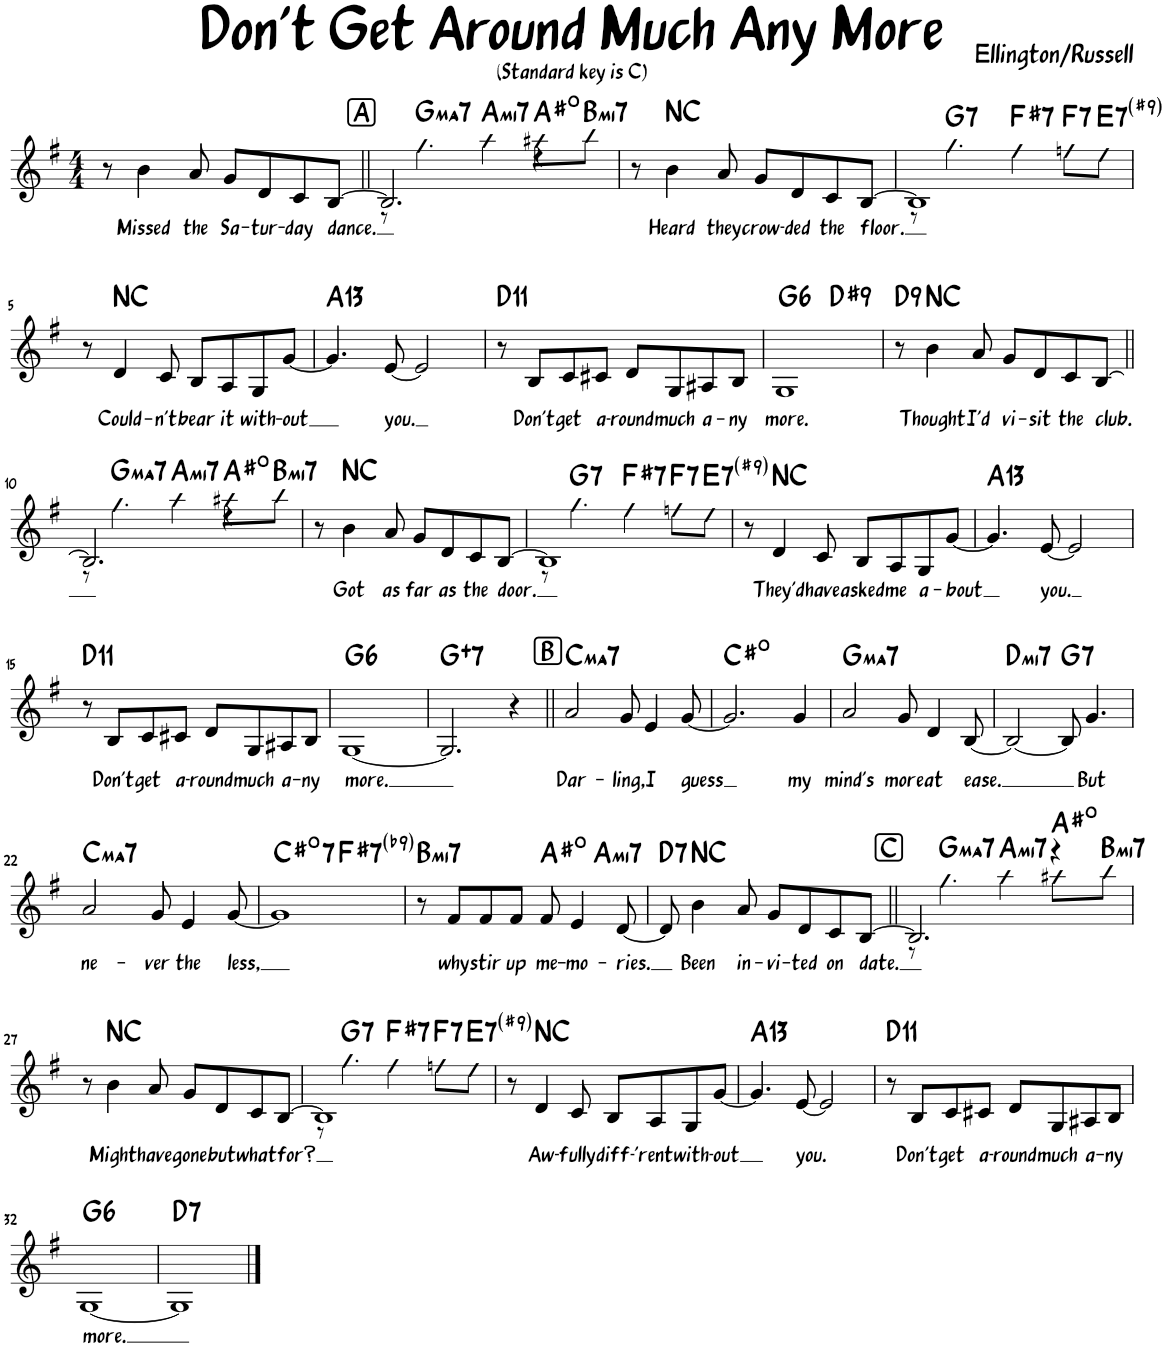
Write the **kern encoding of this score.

**kern	**text	**harte
*part1	*part1	*part1
*staff1	*staff1	*
*I"Piano	*	*
*I'Pno.	*	*
*clefG2	*	*
*k[f#]	*	*
*M4/4	*	*
=1	=1	=1
8r	.	.
!	!LO:LY:b	!
4b\	Missed	.
!	!LO:LY:b	!
8a/	the	.
!	!LO:LY:b	!
8g/L	Sa-	.
!	!LO:LY:b	!
8d/	-tur-	.
!	!LO:LY:b	!
8c/	-day	.
!	!LO:LY:b	!
[8B/J	dance.	.
!!LO:REH:place=s1:a:rj:fs=14:t=A
=2||	=2||	=2||
*^	*	*
2.B/]	8r	.	.
!	!	!	!LO:H:kt=ma7
.	4.gg!\	.	G:maj7
!	!	!	!LO:H:kt=mi7
.	4aa!\	.	A:min7
4r	8aa#X!\L	.	A#:dim
!	!	!	!LO:H:kt=mi7
.	8bb!\J	.	B:min7
*v	*v	*	*
=3	=3	=3
8r	.	.
!	!LO:LY:b	!LO:H:kt=NC
4b\	Heard	N
!	!LO:LY:b	!
8a/	they	.
!	!LO:LY:b	!
8g/L	crow-	.
!	!LO:LY:b	!
8d/	-ded	.
!	!LO:LY:b	!
8c/	the	.
!	!LO:LY:b	!
[8B/J	floor.	.
=4	=4	=4
*^	*	*
1B]	8r	.	.
!	!	!	!LO:H:kt=7
.	4.gg!\	.	G:7
!	!	!	!LO:H:kt=7
.	4ff#!\	.	F#:7
!	!	!	!LO:H:kt=7
.	8ffn!\L	.	F:7
!	!	!	!LO:H:kt=7
.	8ee!\J	.	E:7(#9)
*v	*v	*	*
!!LO:LB:g=z
=5	=5	=5
8r	.	.
!	!LO:LY:b	!LO:H:kt=NC
4d/	Could-	N
!	!LO:LY:b	!
8c/	-n't	.
!	!LO:LY:b	!
8B/L	bear	.
!	!LO:LY:b	!
8A/	it	.
!	!LO:LY:b	!
8G/	with-	.
!	!LO:LY:b	!
[8g/J	-out	.
=6	=6	=6
!	!	!LO:H:kt=13
4.g/]	.	A:9(11,13)
!	!LO:LY:b	!
[8e/	you.	.
2e/]	.	.
=7	=7	=7
!	!	!LO:H:kt=11
8r	.	D:9(11)
!	!LO:LY:b	!
8B/L	Don't	.
!	!LO:LY:b	!
8c/	get	.
!	!LO:LY:b	!
8c#X/J	a-	.
!	!LO:LY:b	!
8d/L	-round	.
!	!LO:LY:b	!
8G/	much	.
!	!LO:LY:b	!
8A#X/	a-	.
!	!LO:LY:b	!
8B/J	-ny	.
=8	=8	=8
!	!LO:LY:b	!LO:H:kt=6
*^	*	*
1G	2ryy	more.	G:maj6
!	!	!	!LO:H:kt=9
.	2ryy	.	D#:9
=9	=9	=9	=9
!	!	!	!LO:H:kt=9
*v	*v	*	*
8r	.	D:9
!	!LO:LY:b	!LO:H:kt=NC
4b\	Thought	N
!	!LO:LY:b	!
8a/	I'd	.
!	!LO:LY:b	!
8g/L	vi-	.
!	!LO:LY:b	!
8d/	-sit	.
!	!LO:LY:b	!
8c/	the	.
!	!LO:LY:b	!
[8B/J	club.	.
!!LO:LB:g=z
=10||	=10||	=10||
*^	*	*
2.B/]	8r	.	.
!	!	!	!LO:H:kt=ma7
.	4.gg!\	.	G:maj7
!	!	!	!LO:H:kt=mi7
.	4aa!\	.	A:min7
4r	8aa#X!\L	.	A#:dim
!	!	!	!LO:H:kt=mi7
.	8bb!\J	.	B:min7
*v	*v	*	*
=11	=11	=11
8r	.	.
!	!LO:LY:b	!LO:H:kt=NC
4b\	Got	N
!	!LO:LY:b	!
8a/	as	.
!	!LO:LY:b	!
8g/L	far	.
!	!LO:LY:b	!
8d/	as	.
!	!LO:LY:b	!
8c/	the	.
!	!LO:LY:b	!
[8B/J	door.	.
=12	=12	=12
*^	*	*
1B]	8r	.	.
!	!	!	!LO:H:kt=7
.	4.gg!\	.	G:7
!	!	!	!LO:H:kt=7
.	4ff#!\	.	F#:7
!	!	!	!LO:H:kt=7
.	8ffn!\L	.	F:7
!	!	!	!LO:H:kt=7
.	8ee!\J	.	E:7(#9)
*v	*v	*	*
=13	=13	=13
8r	.	.
!	!LO:LY:b	!LO:H:kt=NC
4d/	They'd	N
!	!LO:LY:b	!
8c/	have	.
!	!LO:LY:b	!
8B/L	asked	.
!	!LO:LY:b	!
8A/	me	.
!	!LO:LY:b	!
8G/	a-	.
!	!LO:LY:b	!
[8g/J	-bout	.
=14	=14	=14
!	!	!LO:H:kt=13
4.g/]	.	A:9(11,13)
!	!LO:LY:b	!
[8e/	you.	.
2e/]	.	.
!!LO:LB:g=z
=15	=15	=15
!	!	!LO:H:kt=11
8r	.	D:9(11)
!	!LO:LY:b	!
8B/L	Don't	.
!	!LO:LY:b	!
8c/	get	.
!	!LO:LY:b	!
8c#X/J	a-	.
!	!LO:LY:b	!
8d/L	-round	.
!	!LO:LY:b	!
8G/	much	.
!	!LO:LY:b	!
8A#X/	a-	.
!	!LO:LY:b	!
8B/J	-ny	.
=16	=16	=16
!	!LO:LY:b	!LO:H:kt=6
[1G	more.	G:maj6
=17	=17	=17
!	!	!LO:H:kt=7
2.G/]	.	G:aug(b7)
4r	.	.
!!LO:REH:place=s1:a:rj:fs=14:t=B
=18||	=18||	=18||
!	!LO:LY:b	!LO:H:kt=ma7
2a/	Dar-	C:maj7
!	!LO:LY:b	!
8g/	-ling,	.
!	!LO:LY:b	!
4e/	I	.
!	!LO:LY:b	!
[8g/	guess	.
=19	=19	=19
2.g/]	.	C#:dim
!	!LO:LY:b	!
4g/	my	.
=20	=20	=20
!	!LO:LY:b	!LO:H:kt=ma7
2a/	mind's	G:maj7
!	!LO:LY:b	!
8g/	more	.
!	!LO:LY:b	!
4d/	at	.
!	!LO:LY:b	!
[8B/	ease.	.
=21	=21	=21
!	!	!LO:H:kt=mi7
2B/_	.	D:min7
!	!	!LO:H:kt=7
8B/]	.	G:7
!	!LO:LY:b	!
4.g/	But	.
!!LO:LB:g=z
=22	=22	=22
!	!LO:LY:b	!LO:H:kt=ma7
2a/	ne-	C:maj7
!	!LO:LY:b	!
8g/	-ver	.
!	!LO:LY:b	!
4e/	the	.
!	!LO:LY:b	!
[8g/	less,	.
=23	=23	=23
!	!	!LO:H:kt=7
*^	*	*
1g]	2ryy	.	C#:dim7
!	!	!	!LO:H:kt=7
.	2ryy	.	F#:7(b9)
=24	=24	=24	=24
!	!	!	!LO:H:kt=mi7
8r	2.ryy	.	B:min7
!	!	!LO:LY:b	!
8f#/L	.	why	.
!	!	!LO:LY:b	!
8f#/	.	stir	.
!	!	!LO:LY:b	!
8f#/J	.	up	.
!	!	!LO:LY:b	!
8f#/	.	me-	A#:dim
!	!	!LO:LY:b	!
4e/	.	-mo-	.
!	!	!	!LO:H:kt=mi7
.	4ryy	.	A:min7
!	!	!LO:LY:b	!
[8d/	.	-ries.	.
=25	=25	=25	=25
!	!	!	!LO:H:kt=7
*v	*v	*	*
8d/]	.	D:7
!	!LO:LY:b	!LO:H:kt=NC
4b\	Been	N
!	!LO:LY:b	!
8a/	in-	.
!	!LO:LY:b	!
8g/L	-vi-	.
!	!LO:LY:b	!
8d/	-ted	.
!	!LO:LY:b	!
8c/	on	.
!	!LO:LY:b	!
[8B/J	date.	.
!!LO:REH:place=s1:a:rj:fs=14:t=C
=26||	=26||	=26||
*^	*	*
2.B/]	8r	.	.
!	!	!	!LO:H:kt=ma7
.	4.gg!\	.	G:maj7
!	!	!	!LO:H:kt=mi7
.	4aa!\	.	A:min7
4r	8aa#X!\L	.	A#:dim
!	!	!	!LO:H:kt=mi7
.	8bb!\J	.	B:min7
*v	*v	*	*
!!LO:LB:g=z
=27	=27	=27
8r	.	.
!	!LO:LY:b	!LO:H:kt=NC
4b\	Might	N
!	!LO:LY:b	!
8a/	have	.
!	!LO:LY:b	!
8g/L	gone	.
!	!LO:LY:b	!
8d/	but	.
!	!LO:LY:b	!
8c/	what	.
!	!LO:LY:b	!
[8B/J	for?	.
=28	=28	=28
*^	*	*
1B]	8r	.	.
!	!	!	!LO:H:kt=7
.	4.gg!\	.	G:7
!	!	!	!LO:H:kt=7
.	4ff#!\	.	F#:7
!	!	!	!LO:H:kt=7
.	8ffn!\L	.	F:7
!	!	!	!LO:H:kt=7
.	8ee!\J	.	E:7(#9)
*v	*v	*	*
=29	=29	=29
8r	.	.
!	!LO:LY:b	!LO:H:kt=NC
4d/	Aw-	N
!	!LO:LY:b	!
8c/	-fully	.
!	!LO:LY:b	!
8B/L	diff-	.
!	!LO:LY:b	!
8A/	-'rent	.
!	!LO:LY:b	!
8G/	with-	.
!	!LO:LY:b	!
[8g/J	-out	.
=30	=30	=30
!	!	!LO:H:kt=13
4.g/]	.	A:9(11,13)
!	!LO:LY:b	!
[8e/	you.	.
2e/]	.	.
=31	=31	=31
!	!	!LO:H:kt=11
8r	.	D:9(11)
!	!LO:LY:b	!
8B/L	Don't	.
!	!LO:LY:b	!
8c/	get	.
!	!LO:LY:b	!
8c#X/J	a-	.
!	!LO:LY:b	!
8d/L	-round	.
!	!LO:LY:b	!
8G/	much	.
!	!LO:LY:b	!
8A#X/	a-	.
!	!LO:LY:b	!
8B/J	-ny	.
!!LO:LB:g=z
=32	=32	=32
!	!LO:LY:b	!LO:H:kt=6
[1G	more.	G:maj6
=33	=33	=33
!	!	!LO:H:kt=7
1G]	.	D:7
==	==	==
*-	*-	*-
